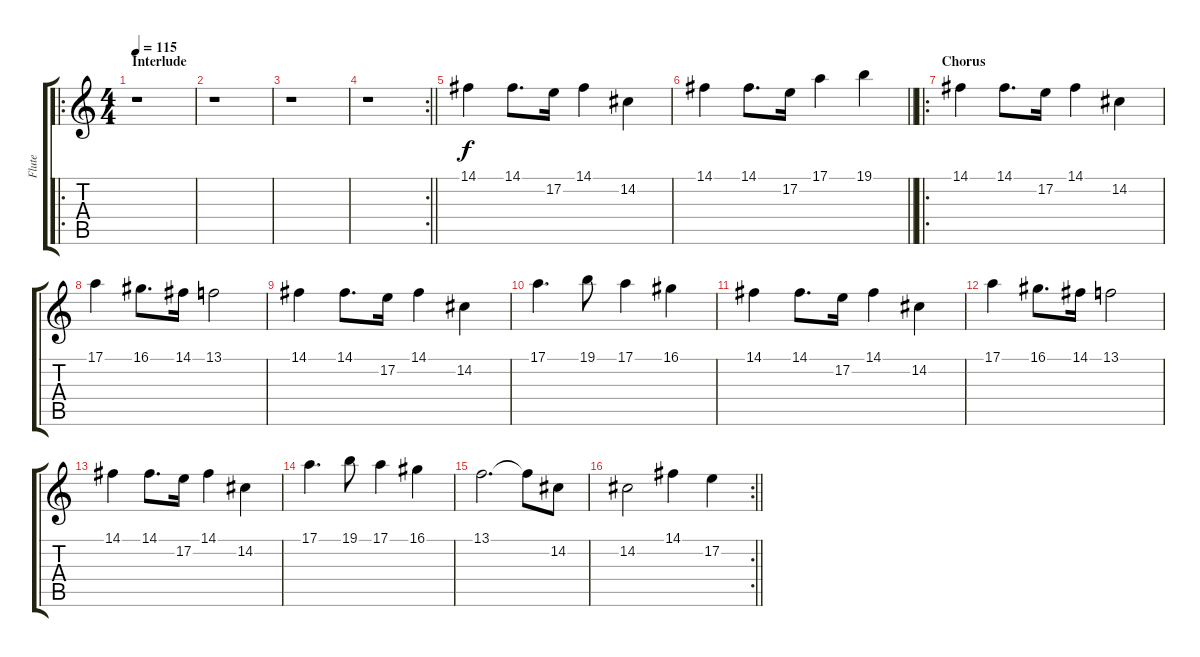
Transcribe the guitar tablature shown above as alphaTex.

\track ("Flute" "Flute") {instrument panflute}
\staff {score tabs}
\tuning (E4 B3 G3 D3 A2 E2) {hide}
\ro
\ts (4 4)
\section ("" "Interlude")
\tempo 115
\clef g2
\ks c
r.1{dy f} |
r.1 |
r.1 |
\rc 2
\barLineRight lightlight
r.1 |
14.1.4 14.1.8{d} 17.2.16 14.1.4 14.2.4 |
\barLineRight lightlight
14.1.4 14.1.8{d} 17.2.16 17.1.4 19.1.4 |
\ro
\section ("" "Chorus")
14.1.4 14.1.8{d} 17.2.16 14.1.4 14.2.4 |
17.1.4 16.1.8{d} 14.1.16 13.1.2 |
14.1.4 14.1.8{d} 17.2.16 14.1.4 14.2.4 |
17.1.4{d} 19.1.8 17.1.4 16.1.4 |
14.1.4 14.1.8{d} 17.2.16 14.1.4 14.2.4 |
17.1.4 16.1.8{d} 14.1.16 13.1.2 |
14.1.4 14.1.8{d} 17.2.16 14.1.4 14.2.4 |
17.1.4{d} 19.1.8 17.1.4 16.1.4 |
13.1.2{d} 13.1{t}.8 14.2.8 |
\rc 2
\barLineRight lightlight
14.2.2 14.1.4 17.2.4
